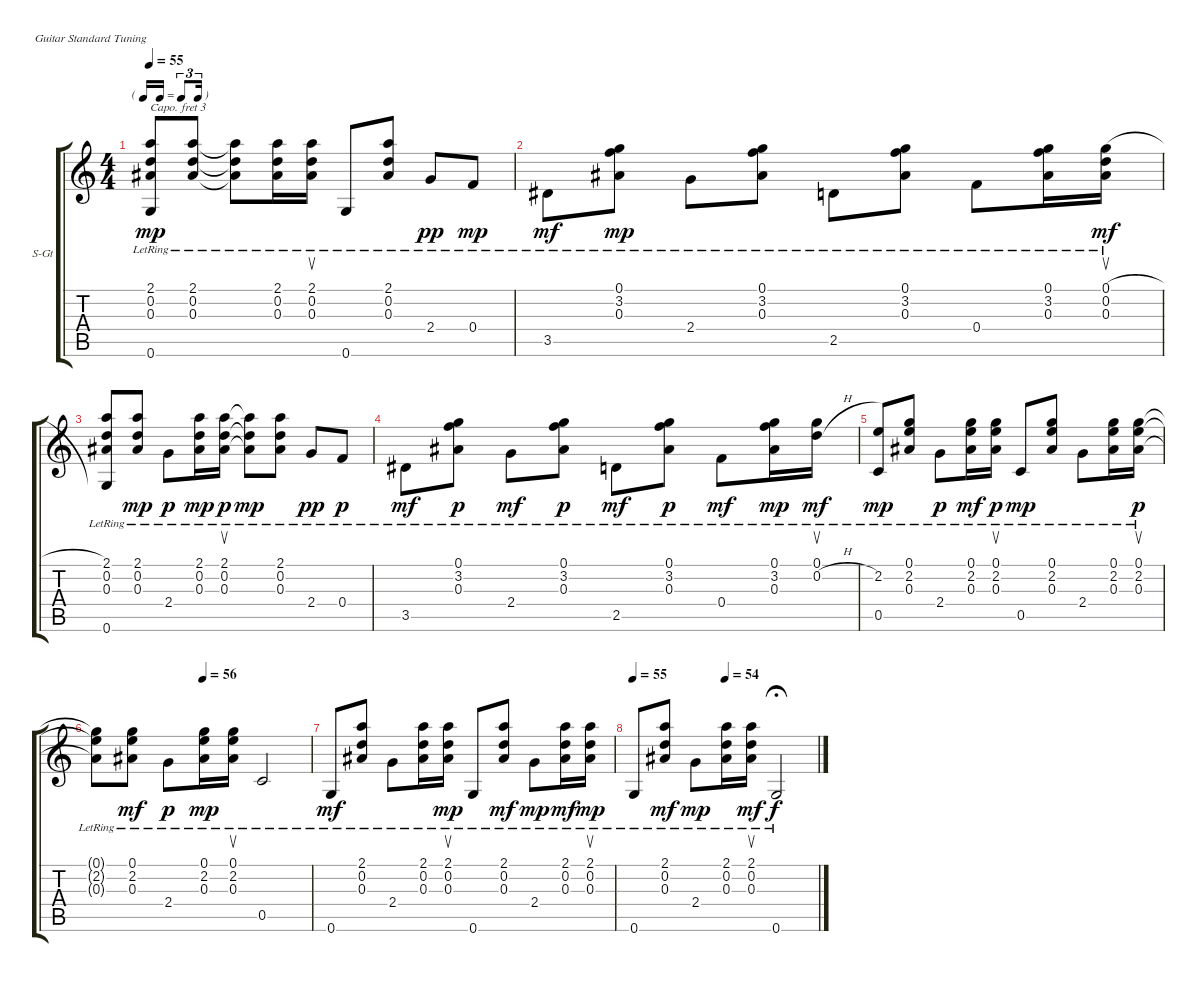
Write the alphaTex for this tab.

\defaultSystemsLayout 4
\bracketExtendMode groupsimilarinstruments
\firstSystemTrackNameOrientation horizontal
\otherSystemsTrackNameOrientation horizontal
\track ("Steel Guitar" "S-Gt") {instrument acousticguitarsteel}
\staff {score tabs}
\capo 3
\tuning (E4 B3 G3 D3 A2 E2)
\ts (4 4)
\tf triplet16th
\tempo 55
\clef g2
\ks c
(0.6{lr} 0.2{lr} 2.1{lr} 0.3{lr}).8{dy mp} (0.3{lr} 0.2{lr} 2.1{lr}).8 (0.3{lr t} 0.2{lr t} 2.1{lr t}).8 (0.3{lr} 0.2{lr} 2.1{lr}).16 (0.3{lr} 0.2{lr} 2.1{lr}).16{su} 0.6{lr}.8 (0.3{lr} 0.2{lr} 2.1{lr}).8 2.4{lr}.8{dy pp} 0.4{lr}.8{dy mp} |
3.5{lr}.8{dy mf} (0.3{lr} 3.2{lr} 0.1{lr}).8{dy mp} 2.4{lr}.8 (0.3{lr} 3.2{lr} 0.1{lr}).8 2.5{lr}.8 (0.3{lr} 3.2{lr} 0.1{lr}).8 0.4{lr}.8 (0.3{lr} 3.2{lr} 0.1{lr}).16 (0.1{h lr} 0.2{lr} 0.3{lr}).16{su dy mf} |
(0.6{lr} 0.2{lr} 2.1{lr} 0.3{lr}).8 (0.3{lr} 0.2{lr} 2.1{lr}).8{dy mp} 2.4{lr}.8{dy p} (0.3{lr} 0.2{lr} 2.1{lr}).16{dy mp} (0.3{lr} 0.2{lr} 2.1{lr}).16{su dy p} (0.3{lr t} 0.2{lr t} 2.1{lr t}).8{dy mp} (0.3{lr} 0.2{lr} 2.1{lr}).8 2.4{lr}.8{dy pp} 0.4{lr}.8{dy p} |
3.5{lr}.8{dy mf} (0.3{lr} 3.2{lr} 0.1{lr}).8{dy p} 2.4{lr}.8{dy mf} (0.3{lr} 3.2{lr} 0.1{lr}).8{dy p} 2.5{lr}.8{dy mf} (0.3{lr} 3.2{lr} 0.1{lr}).8{dy p} 0.4{lr}.8{dy mf} (0.3{lr} 3.2{lr} 0.1{lr}).16{dy mp} (0.1{lr} 0.2{h lr}).16{su dy mf} |
(0.5{lr} 2.2).8{dy mp} (0.3{lr} 2.2{lr} 0.1{lr}).8 2.4{lr}.8{dy p} (0.3{lr} 2.2{lr} 0.1{lr}).16{dy mf} (0.3{lr} 2.2{lr} 0.1{lr}).16{su dy p} 0.5{lr}.8{dy mp} (0.3{lr} 2.2{lr} 0.1{lr}).8 2.4{lr}.8 (0.3{lr} 2.2{lr} 0.1{lr}).16 (0.3{lr} 2.2{lr} 0.1{lr}).16{su dy p} |
\tempo (56 0.5)
(0.3{lr t} 2.2{lr t} 0.1{lr t}).8 (0.3{lr} 2.2{lr} 0.1{lr}).8{dy mf} 2.4{lr}.8{dy p} (0.3{lr} 2.2{lr} 0.1{lr}).16{dy mp} (0.3{lr} 2.2{lr} 0.1{lr}).16{su} 0.5{lr}.2 |
0.6{lr}.8{dy mf} (0.3{lr} 0.2{lr} 2.1{lr}).8 2.4{lr}.8 (0.3{lr} 2.1{lr} 0.2{lr}).16 (0.3{lr} 2.1{lr} 0.2{lr}).16{su dy mp} 0.6{lr}.8 (0.3{lr} 0.2{lr} 2.1{lr}).8{dy mf} 2.4{lr}.8{dy mp} (0.3{lr} 2.1{lr} 0.2{lr}).16{dy mf} (0.3{lr} 2.1{lr} 0.2{lr}).16{su dy mp} |
\tempo 55
\tempo (54 0.5)
0.6{lr}.8 (0.3{lr} 0.2{lr} 2.1{lr}).8{dy mf} 2.4{lr}.8{dy mp} (0.3{lr} 2.1{lr} 0.2{lr}).16 (0.3{lr} 2.1{lr} 0.2{lr}).16{su dy mf} 0.6{lr}.2{dy f fermata (medium 0.36)}
